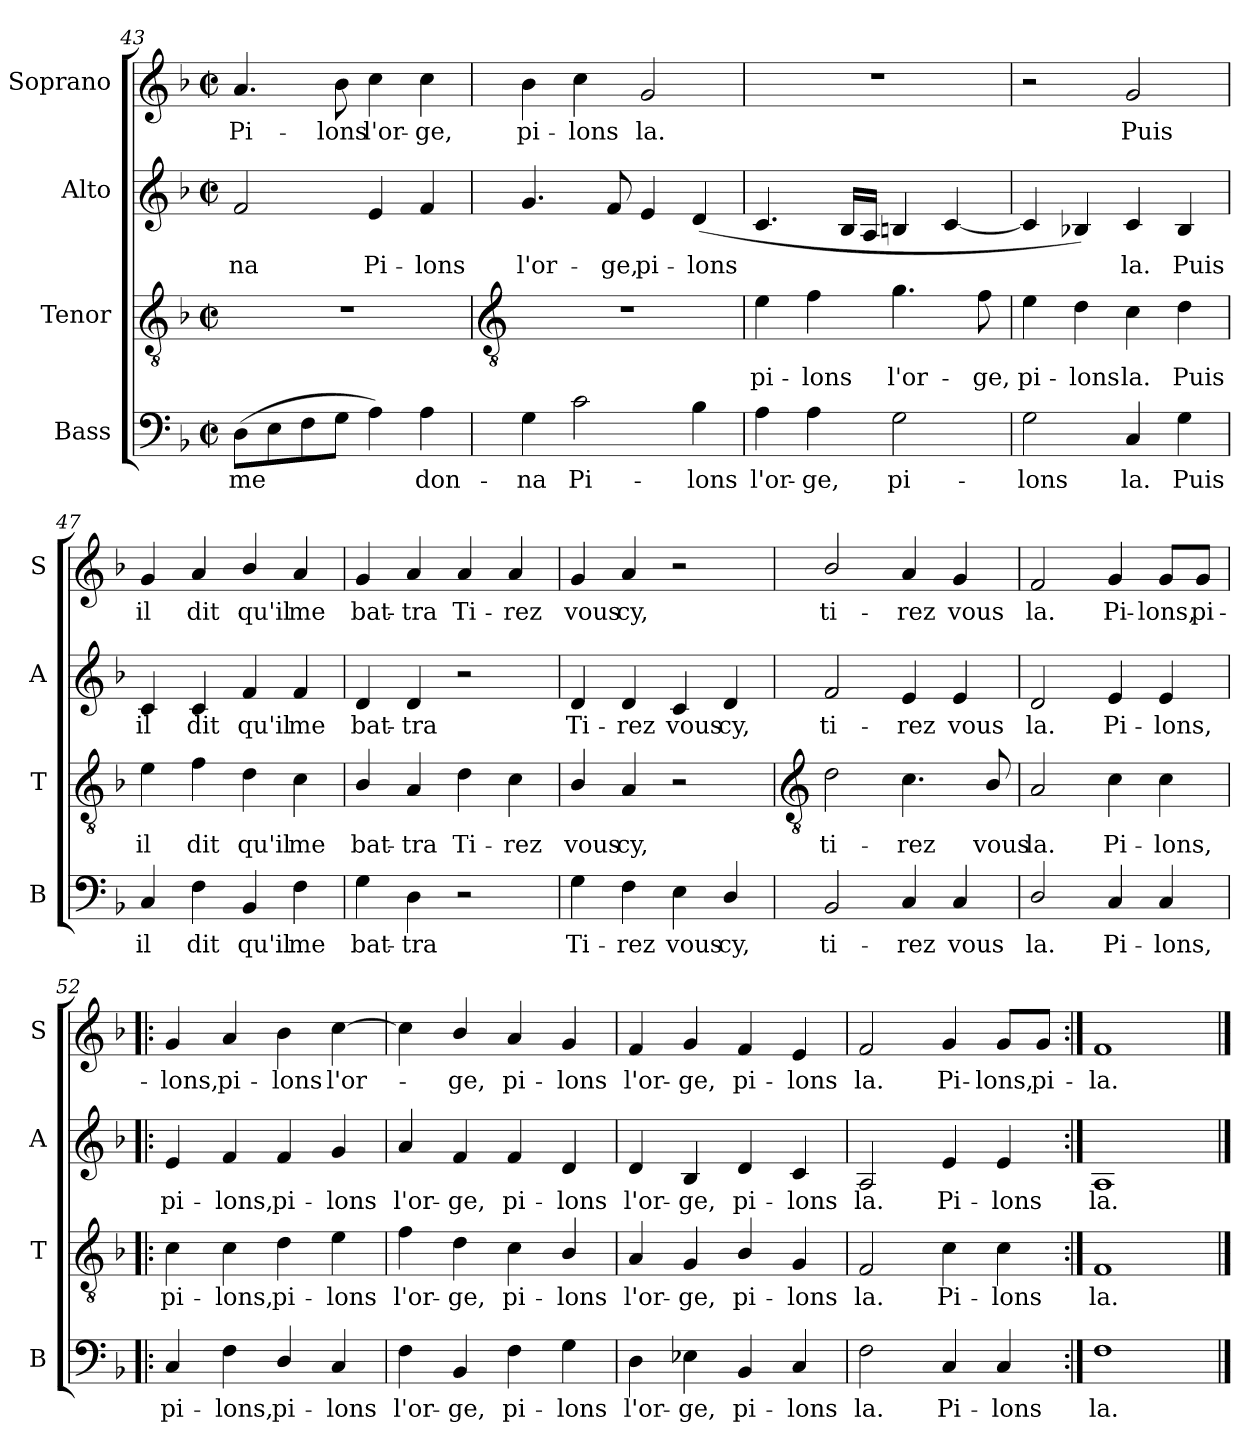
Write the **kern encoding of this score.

**kern	**text	**kern	**text	**kern	**text	**kern	**text
*part4	*part4	*part3	*part3	*part2	*part2	*part1	*part1
*staff4	*staff4	*staff3	*staff3	*staff2	*staff2	*staff1	*staff1
*I"Bass	*	*I"Tenor	*	*I"Alto	*	*I"Soprano	*
*I'B	*	*I'T	*	*I'A	*	*I'S	*
*clefF4	*	*clefGv2	*	*clefG2	*	*clefG2	*
*k[b-]	*	*k[b-]	*	*k[b-]	*	*k[b-]	*
*F:	*	*F:	*	*F:	*	*F:	*
*M2/2	*	*M2/2	*	*M2/2	*	*M2/2	*
*met(c|)	*	*met(c|)	*	*met(c|)	*	*met(c|)	*
=43	=43	=43	=43	=43	=43	=43	=43
!	!LO:LY:b	!	!	!	!LO:LY:b	!	!LO:LY:b
(>8DL	me	1r	.	2f	-na	4.a	Pi-
8E	.	.	.	.	.	.	.
8F	.	.	.	.	.	.	.
!	!	!	!	!	!	!	!LO:LY:b
8GJ	.	.	.	.	.	8b-	-lons
!	!	!	!	!	!LO:LY:b	!	!LO:LY:b
4A)	.	.	.	4e	Pi-	4cc	l'or-
!	!LO:LY:b	!	!	!	!LO:LY:b	!	!LO:LY:b
4A	don-	.	.	4f	-lons	4cc	-ge,
!!LO:LB:g=z
=44	=44	=44	=44	=44	=44	=44	=44
*	*	*clefGv2	*	*	*	*	*
!	!LO:LY:b	!	!	!	!LO:LY:b	!	!LO:LY:b
4G	-na	1r	.	4.g	l'or-	4b-	pi-
!	!LO:LY:b	!	!	!	!	!	!LO:LY:b
2c	Pi-	.	.	.	.	4cc	-lons
!	!	!	!	!	!LO:LY:b	!	!
.	.	.	.	8f	-ge,	.	.
!	!	!	!	!	!LO:LY:b	!	!LO:LY:b
.	.	.	.	4e	pi-	2g	la.
!	!LO:LY:b	!	!	!	!LO:LY:b	!	!
4B-	-lons	.	.	(<4d	-lons	.	.
=45	=45	=45	=45	=45	=45	=45	=45
!	!LO:LY:b	!	!LO:LY:b	!	!	!	!
4A	l'or-	4e	pi-	4.c	.	1r	.
!	!LO:LY:b	!	!LO:LY:b	!	!	!	!
4A	-ge,	4f	-lons	.	.	.	.
.	.	.	.	16B-LL	.	.	.
.	.	.	.	16AJJ	.	.	.
!	!LO:LY:b	!	!LO:LY:b	!	!	!	!
2G	pi-	4.g	l'or-	4Bn	.	.	.
.	.	.	.	[4c	.	.	.
!	!	!	!LO:LY:b	!	!	!	!
.	.	8f	-ge,	.	.	.	.
=46	=46	=46	=46	=46	=46	=46	=46
!	!LO:LY:b	!	!LO:LY:b	!	!	!	!
2G	-lons	4e	pi-	4c]	.	2r	.
!	!	!	!LO:LY:b	!	!	!	!
.	.	4d	-lons	4B-X)	.	.	.
!	!LO:LY:b	!	!LO:LY:b	!	!LO:LY:b	!	!LO:LY:b
4C	la.	4c	la.	4c	la.	2g	Puis
!	!LO:LY:b	!	!LO:LY:b	!	!LO:LY:b	!	!
4G	Puis	4d	Puis	4B-	Puis	.	.
=47	=47	=47	=47	=47	=47	=47	=47
!	!LO:LY:b	!	!LO:LY:b	!	!LO:LY:b	!	!LO:LY:b
4C	il	4e	il	4c	il	4g	il
!	!LO:LY:b	!	!LO:LY:b	!	!LO:LY:b	!	!LO:LY:b
4F	dit	4f	dit	4c	dit	4a	dit
!	!LO:LY:b	!	!LO:LY:b	!	!LO:LY:b	!	!LO:LY:b
4BB-	qu'il	4d	qu'il	4f	qu'il	4b-/	qu'il
!	!LO:LY:b	!	!LO:LY:b	!	!LO:LY:b	!	!LO:LY:b
4F	me	4c	me	4f	me	4a	me
=48	=48	=48	=48	=48	=48	=48	=48
!	!LO:LY:b	!	!LO:LY:b	!	!LO:LY:b	!	!LO:LY:b
4G	bat-	4B-/	bat-	4d	bat-	4g	bat-
!	!LO:LY:b	!	!LO:LY:b	!	!LO:LY:b	!	!LO:LY:b
4D	-tra	4A	-tra	4d	-tra	4a	-tra
!	!	!	!LO:LY:b	!	!	!	!LO:LY:b
2r	.	4d	Ti-	2r	.	4a	Ti-
!	!	!	!LO:LY:b	!	!	!	!LO:LY:b
.	.	4c	-rez	.	.	4a	-rez
=49	=49	=49	=49	=49	=49	=49	=49
!	!LO:LY:b	!	!LO:LY:b	!	!LO:LY:b	!	!LO:LY:b
4G	Ti-	4B-/	vous	4d	Ti-	4g	vous
!	!LO:LY:b	!	!LO:LY:b	!	!LO:LY:b	!	!LO:LY:b
4F	-rez	4A	cy,	4d	-rez	4a	cy,
!	!LO:LY:b	!	!	!	!LO:LY:b	!	!
4E	vous	2r	.	4c	vous	2r	.
!	!LO:LY:b	!	!	!	!LO:LY:b	!	!
4D/	cy,	.	.	4d	cy,	.	.
!!LO:LB:g=z
=50	=50	=50	=50	=50	=50	=50	=50
*	*	*clefGv2	*	*	*	*	*
!	!LO:LY:b	!	!LO:LY:b	!	!LO:LY:b	!	!LO:LY:b
2BB-	ti-	2d	ti-	2f	ti-	2b-/	ti-
!	!LO:LY:b	!	!LO:LY:b	!	!LO:LY:b	!	!LO:LY:b
4C	-rez	4.c	-rez	4e	-rez	4a	-rez
!	!LO:LY:b	!	!	!	!LO:LY:b	!	!LO:LY:b
4C	vous	.	.	4e	vous	4g	vous
!	!	!	!LO:LY:b	!	!	!	!
.	.	8B-/	vous	.	.	.	.
=51	=51	=51	=51	=51	=51	=51	=51
!	!LO:LY:b	!	!LO:LY:b	!	!LO:LY:b	!	!LO:LY:b
2D/	la.	2A	la.	2d	la.	2f	la.
!	!LO:LY:b	!	!LO:LY:b	!	!LO:LY:b	!	!LO:LY:b
4C	Pi-	4c	Pi-	4e	Pi-	4g	Pi-
!	!LO:LY:b	!	!LO:LY:b	!	!LO:LY:b	!	!LO:LY:b
4C	-lons,	4c	-lons,	4e	-lons,	8g/L	-lons,
!	!	!	!	!	!	!	!LO:LY:b
.	.	.	.	.	.	8g/J	pi-
=52!|:	=52!|:	=52!|:	=52!|:	=52!|:	=52!|:	=52!|:	=52!|:
!	!LO:LY:b	!	!LO:LY:b	!	!LO:LY:b	!	!LO:LY:b
4C	pi-	4c	pi-	4e	pi-	4g	-lons,
!	!LO:LY:b	!	!LO:LY:b	!	!LO:LY:b	!	!LO:LY:b
4F	-lons,	4c	-lons,	4f	-lons,	4a	pi-
!	!LO:LY:b	!	!LO:LY:b	!	!LO:LY:b	!	!LO:LY:b
4D/	pi-	4d	pi-	4f	pi-	4b-	-lons
!	!LO:LY:b	!	!LO:LY:b	!	!LO:LY:b	!	!LO:LY:b
4C	-lons	4e	-lons	4g	-lons	[4cc	l'or-
=53	=53	=53	=53	=53	=53	=53	=53
!	!LO:LY:b	!	!LO:LY:b	!	!LO:LY:b	!	!
4F	l'or-	4f	l'or-	4a	l'or-	4cc]	.
!	!LO:LY:b	!	!LO:LY:b	!	!LO:LY:b	!	!LO:LY:b
4BB-	-ge,	4d	-ge,	4f	-ge,	4b-/	ge,
!	!LO:LY:b	!	!LO:LY:b	!	!LO:LY:b	!	!LO:LY:b
4F	pi-	4c	pi-	4f	pi-	4a	pi-
!	!LO:LY:b	!	!LO:LY:b	!	!LO:LY:b	!	!LO:LY:b
4G	-lons	4B-/	-lons	4d	-lons	4g	-lons
=54	=54	=54	=54	=54	=54	=54	=54
!	!LO:LY:b	!	!LO:LY:b	!	!LO:LY:b	!	!LO:LY:b
4D	l'or-	4A	l'or-	4d	l'or-	4f	l'or-
!	!LO:LY:b	!	!LO:LY:b	!	!LO:LY:b	!	!LO:LY:b
4E-X	-ge,	4G	-ge,	4B-	-ge,	4g	-ge,
!	!LO:LY:b	!	!LO:LY:b	!	!LO:LY:b	!	!LO:LY:b
4BB-	pi-	4B-/	pi-	4d	pi-	4f	pi-
!	!LO:LY:b	!	!LO:LY:b	!	!LO:LY:b	!	!LO:LY:b
4C	-lons	4G	-lons	4c	-lons	4e	-lons
=55	=55	=55	=55	=55	=55	=55	=55
!	!LO:LY:b	!	!LO:LY:b	!	!LO:LY:b	!	!LO:LY:b
2F	la.	2F	la.	2A	la.	2f	la.
!	!LO:LY:b	!	!LO:LY:b	!	!LO:LY:b	!	!LO:LY:b
4C	Pi-	4c	Pi-	4e	Pi-	4g	Pi-
!	!LO:LY:b	!	!LO:LY:b	!	!LO:LY:b	!	!LO:LY:b
4C	-lons	4c	-lons	4e	-lons	8g/L	-lons,
!	!	!	!	!	!	!	!LO:LY:b
.	.	.	.	.	.	8g/J	pi-
=56:|!	=56:|!	=56:|!	=56:|!	=56:|!	=56:|!	=56:|!	=56:|!
!	!LO:LY:b	!	!LO:LY:b	!	!LO:LY:b	!	!LO:LY:b
1F	la.	1F	la.	1A	la.	1f	-la.
==	==	==	==	==	==	==	==
*-	*-	*-	*-	*-	*-	*-	*-
